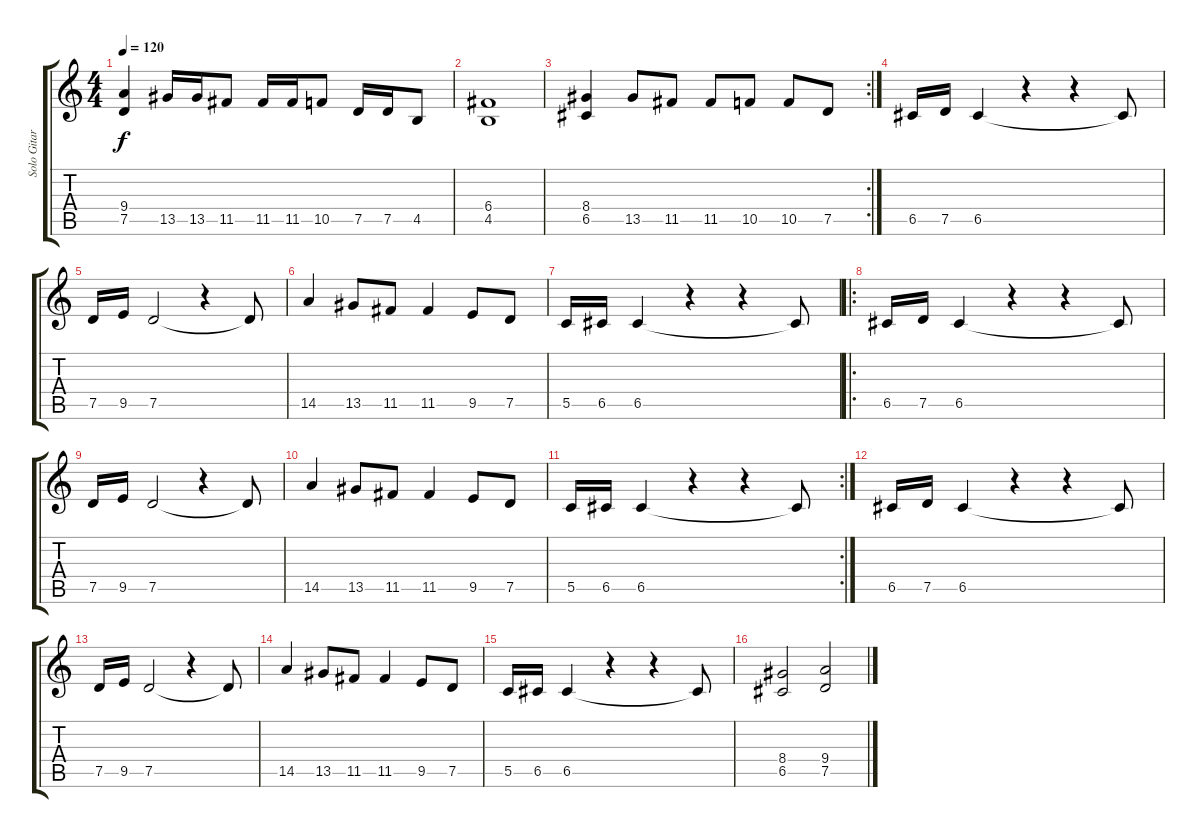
\track ("Solo Gitar" "Solo Gitar") {instrument overdrivenguitar}
\staff {score tabs}
\tuning (D4 A3 F3 C3 G2 D2) {hide}
\ts (4 4)
\tempo 120
\clef g2
\ks c
(9.4 7.5).4{dy f} 13.5.16 13.5.16 11.5.8 11.5.16 11.5.16 10.5.8 7.5.16 7.5.16 4.5.8 |
(6.4 4.5).1 |
\rc 2
(8.4 6.5).4 13.5.8 11.5.8 11.5.8 10.5.8 10.5.8 7.5.8 |
6.5.16 7.5.16 6.5.4 r.4 r.4 6.5{t}.8 |
7.5.16 9.5.16 7.5.2 r.4 7.5{t}.8 |
14.5.4 13.5.8 11.5.8 11.5.4 9.5.8 7.5.8 |
5.5.16 6.5.16 6.5.4 r.4 r.4 6.5{t}.8 |
\ro
6.5.16 7.5.16 6.5.4 r.4 r.4 6.5{t}.8 |
7.5.16 9.5.16 7.5.2 r.4 7.5{t}.8 |
14.5.4 13.5.8 11.5.8 11.5.4 9.5.8 7.5.8 |
\rc 2
5.5.16 6.5.16 6.5.4 r.4 r.4 6.5{t}.8 |
6.5.16 7.5.16 6.5.4 r.4 r.4 6.5{t}.8 |
7.5.16 9.5.16 7.5.2 r.4 7.5{t}.8 |
14.5.4 13.5.8 11.5.8 11.5.4 9.5.8 7.5.8 |
5.5.16 6.5.16 6.5.4 r.4 r.4 6.5{t}.8 |
(8.4 6.5).2 (9.4 7.5).2
